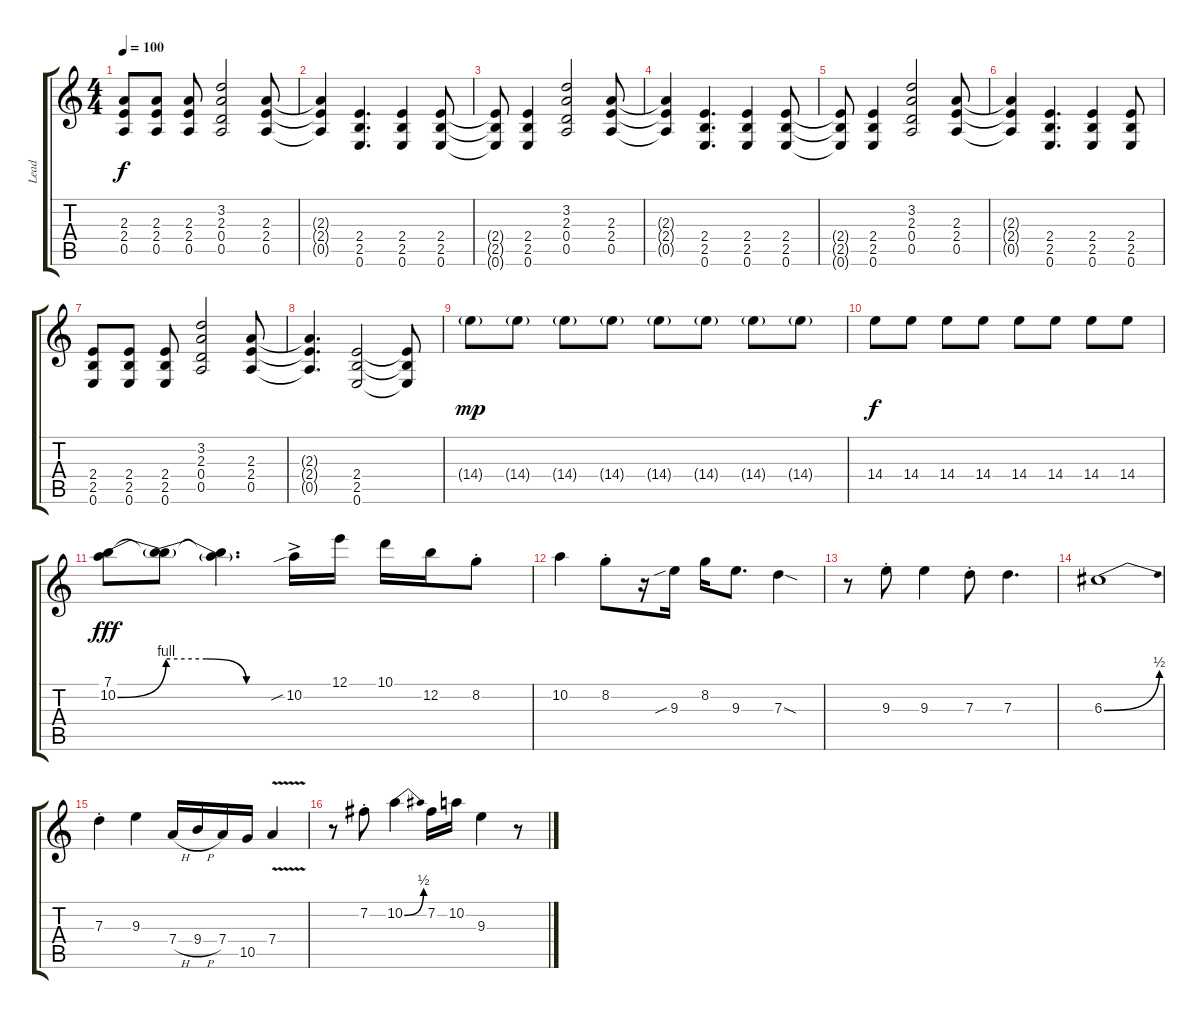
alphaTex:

\track ("Lead" "Lead") {instrument overdrivenguitar}
\staff {score tabs}
\tuning (E4 B3 G3 D3 A2 E2) {hide}
\ts (4 4)
\tempo 100
\clef g2
\ks c
(2.3 2.4 0.5).8{dy f} (2.3 2.4 0.5).8 (2.3 2.4 0.5).8 (3.2 2.3 0.4 0.5).2 (2.3 2.4 0.5).8 |
(2.3{t} 2.4{t} 0.5{t}).4 (2.4 2.5 0.6).4{d} (2.4 2.5 0.6).4 (2.4 2.5 0.6).8 |
(2.4{t} 2.5{t} 0.6{t}).8 (2.4 2.5 0.6).4 (3.2 2.3 0.4 0.5).2 (2.3 2.4 0.5).8 |
(2.3{t} 2.4{t} 0.5{t}).4 (2.4 2.5 0.6).4{d} (2.4 2.5 0.6).4 (2.4 2.5 0.6).8 |
(2.4{t} 2.5{t} 0.6{t}).8 (2.4 2.5 0.6).4 (3.2 2.3 0.4 0.5).2 (2.3 2.4 0.5).8 |
(2.3{t} 2.4{t} 0.5{t}).4 (2.4 2.5 0.6).4{d} (2.4 2.5 0.6).4 (2.4 2.5 0.6).8 |
(2.4 2.5 0.6).8 (2.4 2.5 0.6).8 (2.4 2.5 0.6).8 (3.2 2.3 0.4 0.5).2 (2.3 2.4 0.5).8 |
(2.3{t} 2.4{t} 0.5{t}).4{d} (2.4 2.5 0.6).2 (2.4{t} 2.5{t} 0.6{t}).8 |
14.4{g}.8{dy mp} 14.4{g}.8 14.4{g}.8 14.4{g}.8 14.4{g}.8 14.4{g}.8 14.4{g}.8 14.4{g}.8 |
14.4.8{dy f} 14.4.8 14.4.8 14.4.8 14.4.8 14.4.8 14.4.8 14.4.8 |
(7.1 10.2{be (bend 0 0 60 4)}).8{dy fff} (7.1{t} 10.2{be (custom 0 4 20 4 40 0 60 0) t}).8 (7.1{t} 10.2{t}).4{d} 10.2{sib ac}.16 12.1.16 10.1.16 12.2.16 8.2{st}.8 |
10.2.4 8.2{st}.8 r.16 9.3{sib}.16 8.2.16 9.3.8{d} 7.3{sod}.4 |
r.8 9.3{st}.8 9.3.4 7.3{st}.8 7.3.4{d} |
6.3{be (bend 0 0 60 2)}.1 |
7.3{st}.4 9.3.4 7.4{h}.16 9.4{h}.16 7.4.16 10.5.16 7.4{v}.4 |
r.8 7.2{st}.8 10.2{be (bend 0 0 60 2)}.4 7.2.16 10.2.16 9.3.4 r.8
